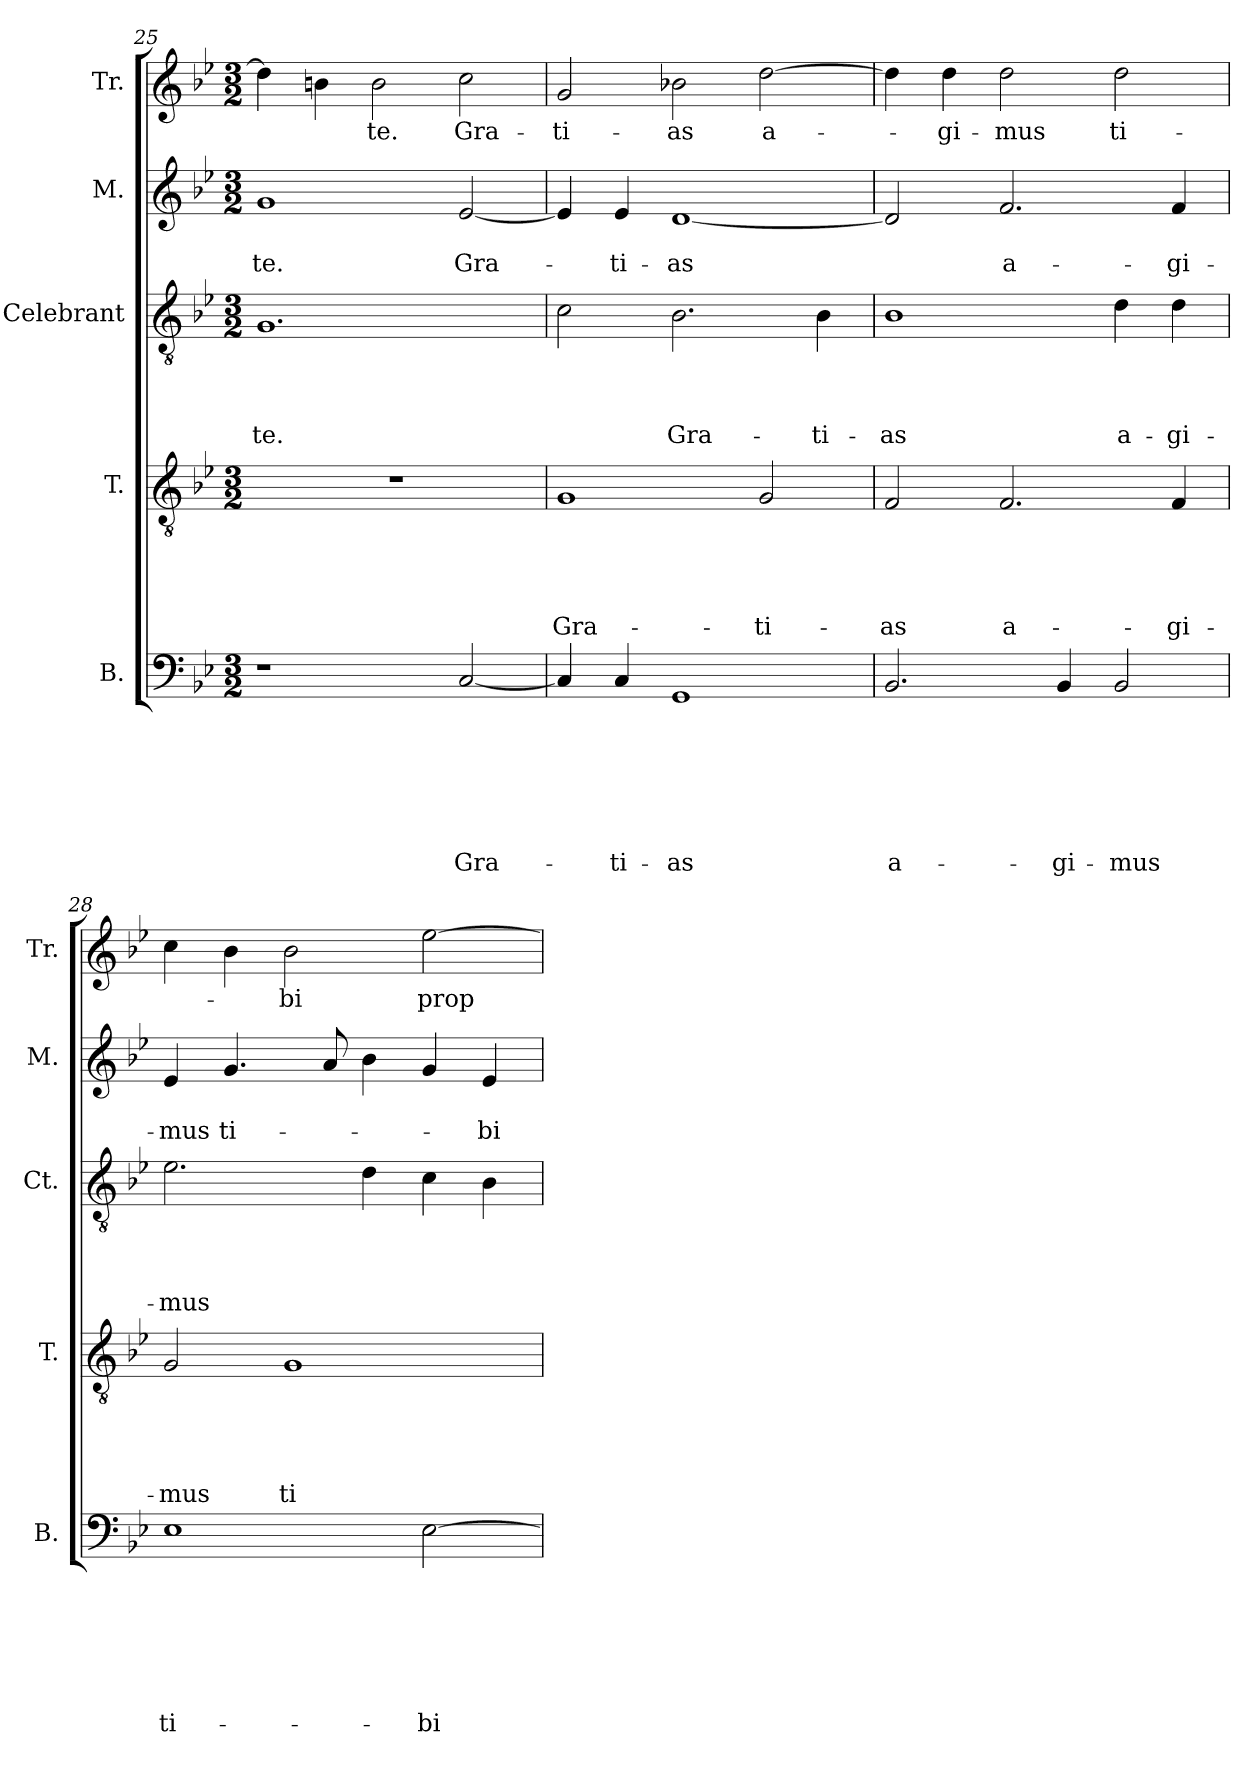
**kern	**text	**text	**text	**text	**text	**text	**text	**kern	**text	**text	**text	**text	**text	**kern	**text	**text	**text	**text	**kern	**text	**text	**kern	**text
*part5	*part5	*part5	*part5	*part5	*part5	*part5	*part5	*part4	*part4	*part4	*part4	*part4	*part4	*part3	*part3	*part3	*part3	*part3	*part2	*part2	*part2	*part1	*part1
*staff5	*staff5	*staff5	*staff5	*staff5	*staff5	*staff5	*staff5	*staff4	*staff4	*staff4	*staff4	*staff4	*staff4	*staff3	*staff3	*staff3	*staff3	*staff3	*staff2	*staff2	*staff2	*staff1	*staff1
*I"B.	*	*	*	*	*	*	*	*I"T.	*	*	*	*	*	*I"Celebrant	*	*	*	*	*I"M.	*	*	*I"Tr.	*
*I'B.	*	*	*	*	*	*	*	*I'T.	*	*	*	*	*	*I'Ct.	*	*	*	*	*I'M.	*	*	*I'Tr.	*
*clefF4	*	*	*	*	*	*	*	*clefGv2	*	*	*	*	*	*clefGv2	*	*	*	*	*clefG2	*	*	*clefG2	*
*k[b-e-]	*	*	*	*	*	*	*	*k[b-e-]	*	*	*	*	*	*k[b-e-]	*	*	*	*	*k[b-e-]	*	*	*k[b-e-]	*
*B-:	*	*	*	*	*	*	*	*B-:	*	*	*	*	*	*B-:	*	*	*	*	*B-:	*	*	*B-:	*
*M3/2	*	*	*	*	*	*	*	*M3/2	*	*	*	*	*	*M3/2	*	*	*	*	*M3/2	*	*	*M3/2	*
=25	=25	=25	=25	=25	=25	=25	=25	=25	=25	=25	=25	=25	=25	=25	=25	=25	=25	=25	=25	=25	=25	=25	=25
!	!	!	!	!	!	!	!	!LO:N:vis=1	!	!	!	!	!	!	!	!	!	!LO:LY:b	!	!	!LO:LY:b	!	!
1r	.	.	.	.	.	.	.	1.r	.	.	.	.	.	1.G	.	.	.	te.	1g	.	te.	4dd\]	.
.	.	.	.	.	.	.	.	.	.	.	.	.	.	.	.	.	.	.	.	.	.	4bn\	.
!	!	!	!	!	!	!	!	!	!	!	!	!	!	!	!	!	!	!	!	!	!	!	!LO:LY:b
.	.	.	.	.	.	.	.	.	.	.	.	.	.	.	.	.	.	.	.	.	.	2b\	te.
!	!	!	!	!	!	!	!LO:LY:b	!	!	!	!	!	!	!	!	!	!	!	!	!	!LO:LY:b	!	!LO:LY:b
[<2C/	.	.	.	.	.	.	Gra-	.	.	.	.	.	.	.	.	.	.	.	[<2e-/	.	Gra-	2cc\	Gra-
=26	=26	=26	=26	=26	=26	=26	=26	=26	=26	=26	=26	=26	=26	=26	=26	=26	=26	=26	=26	=26	=26	=26	=26
!	!	!	!	!	!	!	!	!	!	!	!	!	!LO:LY:b	!	!	!	!	!	!	!	!	!	!LO:LY:b
4C/]	.	.	.	.	.	.	.	1G	.	.	.	.	Gra-	2c\	.	.	.	.	4e-/]	.	.	2g/	-ti-
!	!	!	!	!	!	!	!LO:LY:b	!	!	!	!	!	!	!	!	!	!	!	!	!	!LO:LY:b	!	!
4C/	.	.	.	.	.	.	-ti-	.	.	.	.	.	.	.	.	.	.	.	4e-/	.	-ti-	.	.
!	!	!	!	!	!	!	!LO:LY:b	!	!	!	!	!	!	!	!	!	!	!LO:LY:b	!	!	!LO:LY:b	!	!LO:LY:b
1GG	.	.	.	.	.	.	-as	.	.	.	.	.	.	2.B-\	.	.	.	Gra-	[<1d	.	-as	2b-X\	-as
!	!	!	!	!	!	!	!	!	!	!	!	!	!LO:LY:b	!	!	!	!	!	!	!	!	!	!LO:LY:b
.	.	.	.	.	.	.	.	2G/	.	.	.	.	-ti-	.	.	.	.	.	.	.	.	[>2dd\	a-
!	!	!	!	!	!	!	!	!	!	!	!	!	!	!	!	!	!	!LO:LY:b	!	!	!	!	!
.	.	.	.	.	.	.	.	.	.	.	.	.	.	4B-\	.	.	.	-ti-	.	.	.	.	.
=27	=27	=27	=27	=27	=27	=27	=27	=27	=27	=27	=27	=27	=27	=27	=27	=27	=27	=27	=27	=27	=27	=27	=27
!	!	!	!	!	!	!	!LO:LY:b	!	!	!	!	!	!LO:LY:b	!	!	!	!	!LO:LY:b	!	!	!	!	!
2.BB-/	.	.	.	.	.	.	a-	2F/	.	.	.	.	-as	1B-	.	.	.	-as	2d/]	.	.	4dd\]	.
!	!	!	!	!	!	!	!	!	!	!	!	!	!	!	!	!	!	!	!	!	!	!	!LO:LY:b
.	.	.	.	.	.	.	.	.	.	.	.	.	.	.	.	.	.	.	.	.	.	4dd\	-gi-
!	!	!	!	!	!	!	!	!	!	!	!	!	!LO:LY:b	!	!	!	!	!	!	!	!LO:LY:b	!	!LO:LY:b
.	.	.	.	.	.	.	.	2.F/	.	.	.	.	a-	.	.	.	.	.	2.f/	.	a-	2dd\	-mus
!	!	!	!	!	!	!	!LO:LY:b	!	!	!	!	!	!	!	!	!	!	!	!	!	!	!	!
4BB-/	.	.	.	.	.	.	-gi-	.	.	.	.	.	.	.	.	.	.	.	.	.	.	.	.
!	!	!	!	!	!	!	!LO:LY:b	!	!	!	!	!	!	!	!	!	!	!LO:LY:b	!	!	!	!	!LO:LY:b
2BB-/	.	.	.	.	.	.	-mus	.	.	.	.	.	.	4d\	.	.	.	a-	.	.	.	2dd\	ti-
!	!	!	!	!	!	!	!	!	!	!	!	!	!LO:LY:b	!	!	!	!	!LO:LY:b	!	!	!LO:LY:b	!	!
.	.	.	.	.	.	.	.	4F/	.	.	.	.	-gi-	4d\	.	.	.	-gi-	4f/	.	-gi-	.	.
!!LO:PB:g=z
=28	=28	=28	=28	=28	=28	=28	=28	=28	=28	=28	=28	=28	=28	=28	=28	=28	=28	=28	=28	=28	=28	=28	=28
!	!	!	!	!	!	!	!LO:LY:b	!	!	!	!	!	!LO:LY:b	!	!	!	!	!LO:LY:b	!	!	!LO:LY:b	!	!
1E-	.	.	.	.	.	.	ti-	2G/	.	.	.	.	-mus	2.e-\	.	.	.	-mus	4e-/	.	-mus	4cc\	.
!	!	!	!	!	!	!	!	!	!	!	!	!	!	!	!	!	!	!	!	!	!LO:LY:b	!	!
.	.	.	.	.	.	.	.	.	.	.	.	.	.	.	.	.	.	.	4.g/	.	ti-	4b-\	.
!	!	!	!	!	!	!	!	!	!	!	!	!	!LO:LY:b	!	!	!	!	!	!	!	!	!	!LO:LY:b
.	.	.	.	.	.	.	.	1G	.	.	.	.	ti-	.	.	.	.	.	.	.	.	2b-\	-bi
.	.	.	.	.	.	.	.	.	.	.	.	.	.	.	.	.	.	.	8a/	.	.	.	.
.	.	.	.	.	.	.	.	.	.	.	.	.	.	4d\	.	.	.	.	4b-\	.	.	.	.
!	!	!	!	!	!	!	!LO:LY:b	!	!	!	!	!	!	!	!	!	!	!	!	!	!	!	!LO:LY:b
[>2E-\	.	.	.	.	.	.	-bi	.	.	.	.	.	.	4c\	.	.	.	.	4g/	.	.	[>2ee-\	prop-
!	!	!	!	!	!	!	!	!	!	!	!	!	!	!	!	!	!	!	!	!	!LO:LY:b	!	!
.	.	.	.	.	.	.	.	.	.	.	.	.	.	4B-\	.	.	.	.	4e-/	.	-bi	.	.
=	=	=	=	=	=	=	=	=	=	=	=	=	=	=	=	=	=	=	=	=	=	=	=
*-	*-	*-	*-	*-	*-	*-	*-	*-	*-	*-	*-	*-	*-	*-	*-	*-	*-	*-	*-	*-	*-	*-	*-
